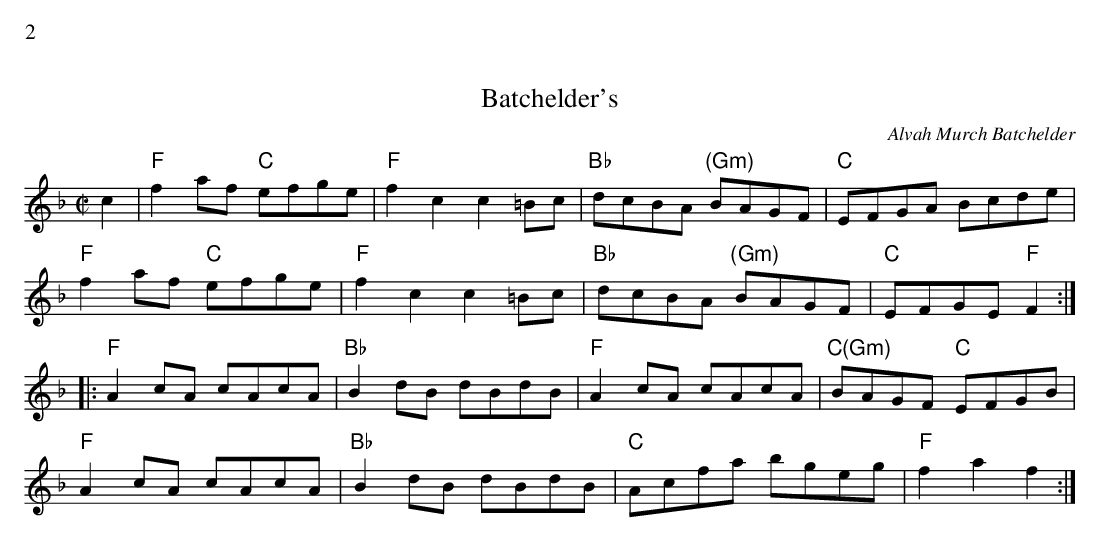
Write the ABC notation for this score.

X:1
%%text 2
T: Batchelder's
C:Alvah Murch Batchelder
M: C|
K: F
c2| "F"f2af "C"efge| "F"f2c2 c2=Bc| "Bb"dcBA "(Gm)" BAGF| "C"EFGA Bcde|
"F"f2af "C"efge| "F"f2c2 c2=Bc| "Bb"dcBA "(Gm)"BAGF|"C"EFGE "F"F2 :|
|:"F"A2cA cAcA| "Bb"B2dB dBdB| "F"A2cA cAcA| "C(Gm)"BAGF"C" EFGB|
"F"A2cA cAcA| "Bb"B2dB dBdB| "C"Acfa bgeg| "F"f2a2 f2 :|
